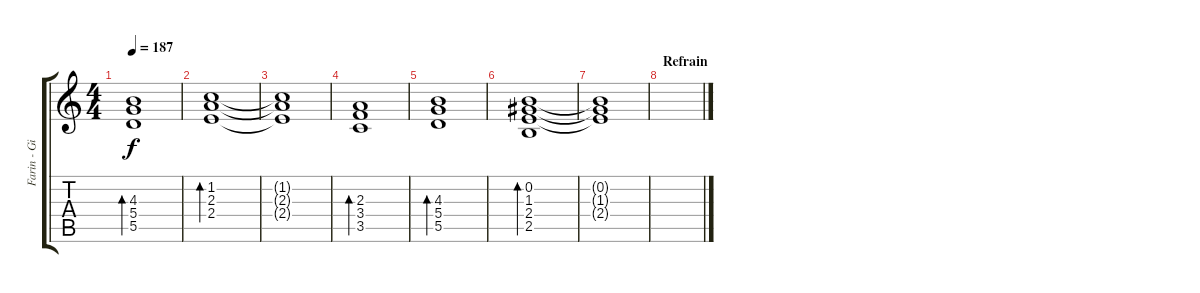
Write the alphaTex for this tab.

\track ("Farin - Gitarre II" "Farin - Gi") {instrument electricguitarclean}
\staff {score tabs}
\tuning (E4 B3 G3 D3 A2 E2) {hide}
\ts (4 4)
\tempo 187
\clef g2
\ks c
(4.3 5.4 5.5).1{bd 480 dy f} |
(1.2 2.3 2.4).1{bd 480} |
(1.2{t} 2.3{t} 2.4{t}).1 |
(2.3 3.4 3.5).1{bd 480} |
(4.3 5.4 5.5).1{bd 480} |
(0.2 1.3 2.4 2.5).1{bd 480} |
(0.2{t} 1.3{t} 2.4{t}).1 |
\section ("" "Refrain")
